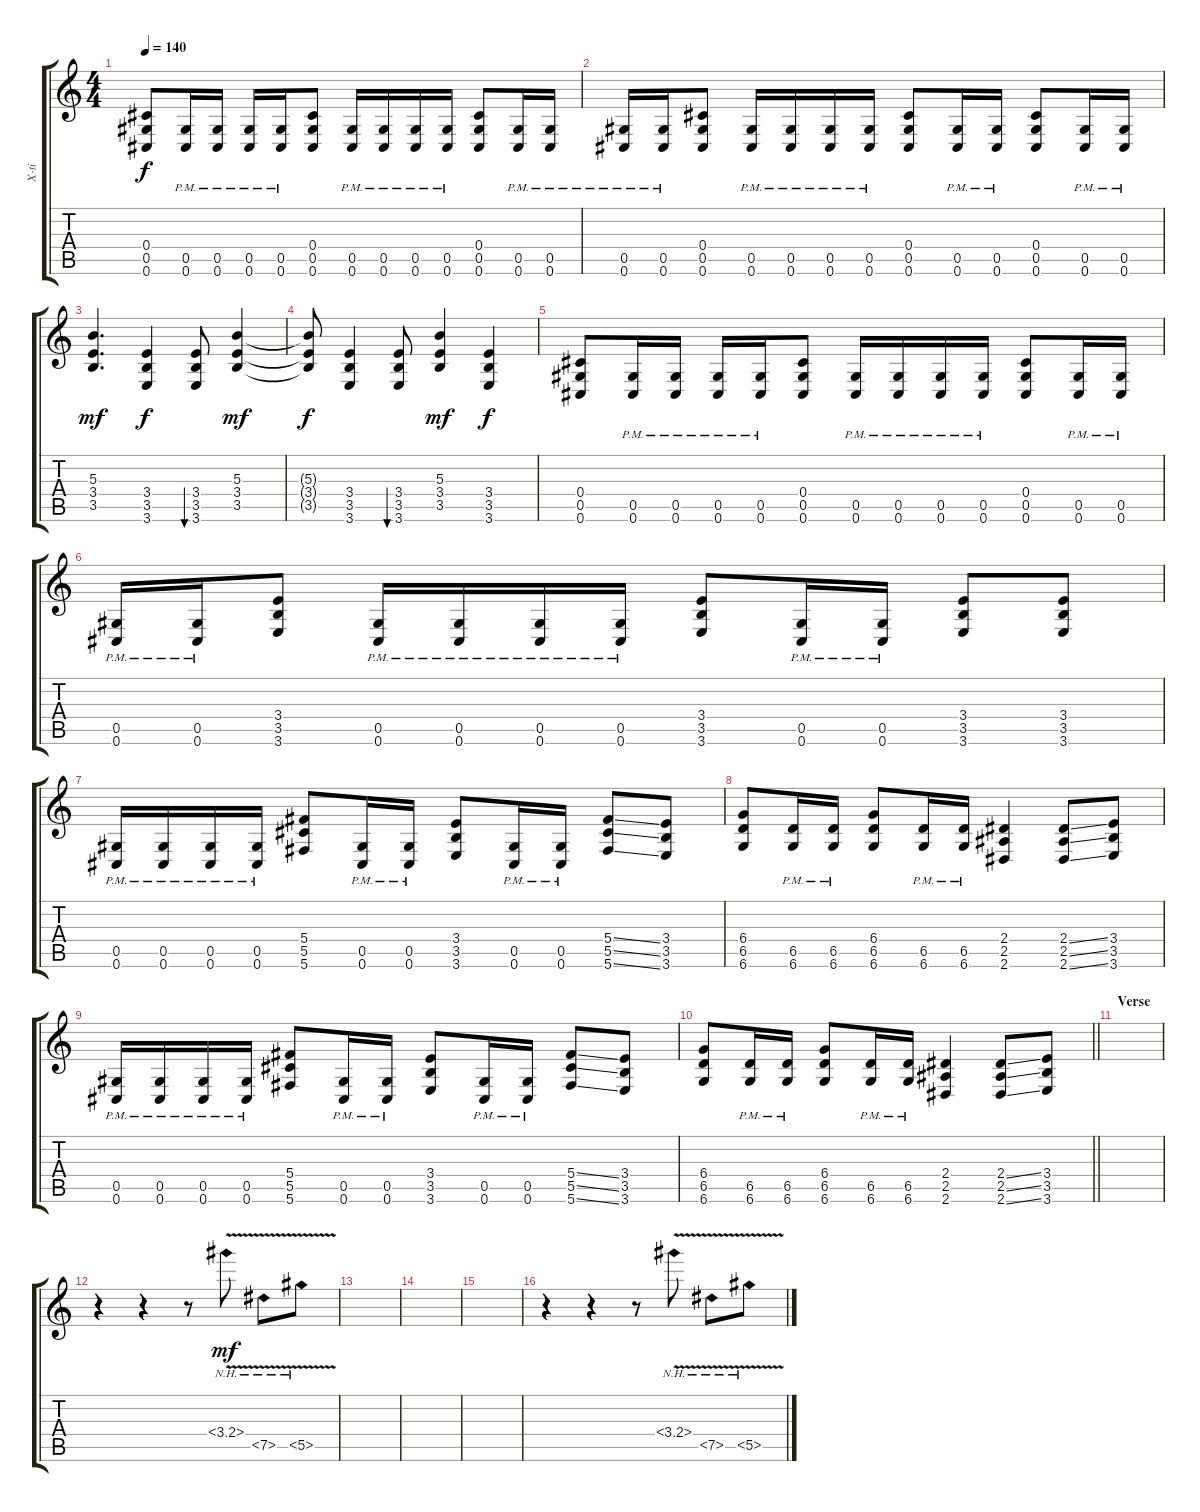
\track ("X-ti" "X-ti") {instrument overdrivenguitar}
\staff {score tabs}
\tuning (Eb4 Bb3 Gb3 Db3 Ab2 Db2) {hide}
\ts (4 4)
\tempo 140
\clef g2
\ks c
(0.4 0.5 0.6).8{dy f} (0.5{pm} 0.6{pm}).16 (0.5{pm} 0.6{pm}).16 (0.5{pm} 0.6{pm}).16 (0.5{pm} 0.6{pm}).16 (0.4 0.5 0.6).8 (0.5{pm} 0.6{pm}).16 (0.5{pm} 0.6{pm}).16 (0.5{pm} 0.6{pm}).16 (0.5{pm} 0.6{pm}).16 (0.4 0.5 0.6).8 (0.5{pm} 0.6{pm}).16 (0.5{pm} 0.6{pm}).16 |
(0.5{pm} 0.6{pm}).16 (0.5{pm} 0.6{pm}).16 (0.4 0.5 0.6).8 (0.5{pm} 0.6{pm}).16 (0.5{pm} 0.6{pm}).16 (0.5{pm} 0.6{pm}).16 (0.5{pm} 0.6{pm}).16 (0.4 0.5 0.6).8 (0.5{pm} 0.6{pm}).16 (0.5{pm} 0.6{pm}).16 (0.4 0.5 0.6).8 (0.5{pm} 0.6{pm}).16 (0.5{pm} 0.6{pm}).16 |
(5.3 3.4 3.5).4{d dy mf} (3.4 3.5 3.6).4{dy f} (3.4 3.5 3.6).8{bu 30} (5.3 3.4 3.5).4{dy mf} |
(5.3{t} 3.4{t} 3.5{t}).8{dy f} (3.4 3.5 3.6).4 (3.4 3.5 3.6).8{bu 30} (5.3 3.4 3.5).4{dy mf} (3.4 3.5 3.6).4{dy f} |
(0.4 0.5 0.6).8 (0.5{pm} 0.6{pm}).16 (0.5{pm} 0.6{pm}).16 (0.5{pm} 0.6{pm}).16 (0.5{pm} 0.6{pm}).16 (0.4 0.5 0.6).8 (0.5{pm} 0.6{pm}).16 (0.5{pm} 0.6{pm}).16 (0.5{pm} 0.6{pm}).16 (0.5{pm} 0.6{pm}).16 (0.4 0.5 0.6).8 (0.5{pm} 0.6{pm}).16 (0.5{pm} 0.6{pm}).16 |
(0.5{pm} 0.6{pm}).16 (0.5{pm} 0.6{pm}).16 (3.4 3.5 3.6).8 (0.5{pm} 0.6{pm}).16 (0.5{pm} 0.6{pm}).16 (0.5{pm} 0.6{pm}).16 (0.5{pm} 0.6{pm}).16 (3.4 3.5 3.6).8 (0.5{pm} 0.6{pm}).16 (0.5{pm} 0.6{pm}).16 (3.4 3.5 3.6).8 (3.4 3.5 3.6).8 |
(0.5{pm} 0.6{pm}).16 (0.5{pm} 0.6{pm}).16 (0.5{pm} 0.6{pm}).16 (0.5{pm} 0.6{pm}).16 (5.4 5.5 5.6).8 (0.5{pm} 0.6{pm}).16 (0.5{pm} 0.6{pm}).16 (3.4 3.5 3.6).8 (0.5{pm} 0.6{pm}).16 (0.5{pm} 0.6{pm}).16 (5.4{ss} 5.5{ss} 5.6{ss}).8 (3.4 3.5 3.6).8 |
(6.4 6.5 6.6).8 (6.5{pm} 6.6{pm}).16 (6.5{pm} 6.6{pm}).16 (6.4 6.5 6.6).8 (6.5{pm} 6.6{pm}).16 (6.5{pm} 6.6{pm}).16 (2.4 2.5 2.6).4 (2.4{ss} 2.5{ss} 2.6{ss}).8 (3.4 3.5 3.6).8 |
(0.5{pm} 0.6{pm}).16 (0.5{pm} 0.6{pm}).16 (0.5{pm} 0.6{pm}).16 (0.5{pm} 0.6{pm}).16 (5.4 5.5 5.6).8 (0.5{pm} 0.6{pm}).16 (0.5{pm} 0.6{pm}).16 (3.4 3.5 3.6).8 (0.5{pm} 0.6{pm}).16 (0.5{pm} 0.6{pm}).16 (5.4{ss} 5.5{ss} 5.6{ss}).8 (3.4 3.5 3.6).8 |
\barLineRight lightlight
(6.4 6.5 6.6).8 (6.5{pm} 6.6{pm}).16 (6.5{pm} 6.6{pm}).16 (6.4 6.5 6.6).8 (6.5{pm} 6.6{pm}).16 (6.5{pm} 6.6{pm}).16 (2.4 2.5 2.6).4 (2.4{ss} 2.5{ss} 2.6{ss}).8 (3.4 3.5 3.6).8 |
\section ("" "Verse")
|
r.4 r.4 r.8 3.4{nh v}.8{dy mf} 7.5{nh v}.8 5.5{nh v}.8 |
|
|
|
r.4 r.4 r.8 3.4{nh v}.8 7.5{nh v}.8 5.5{nh v}.8
